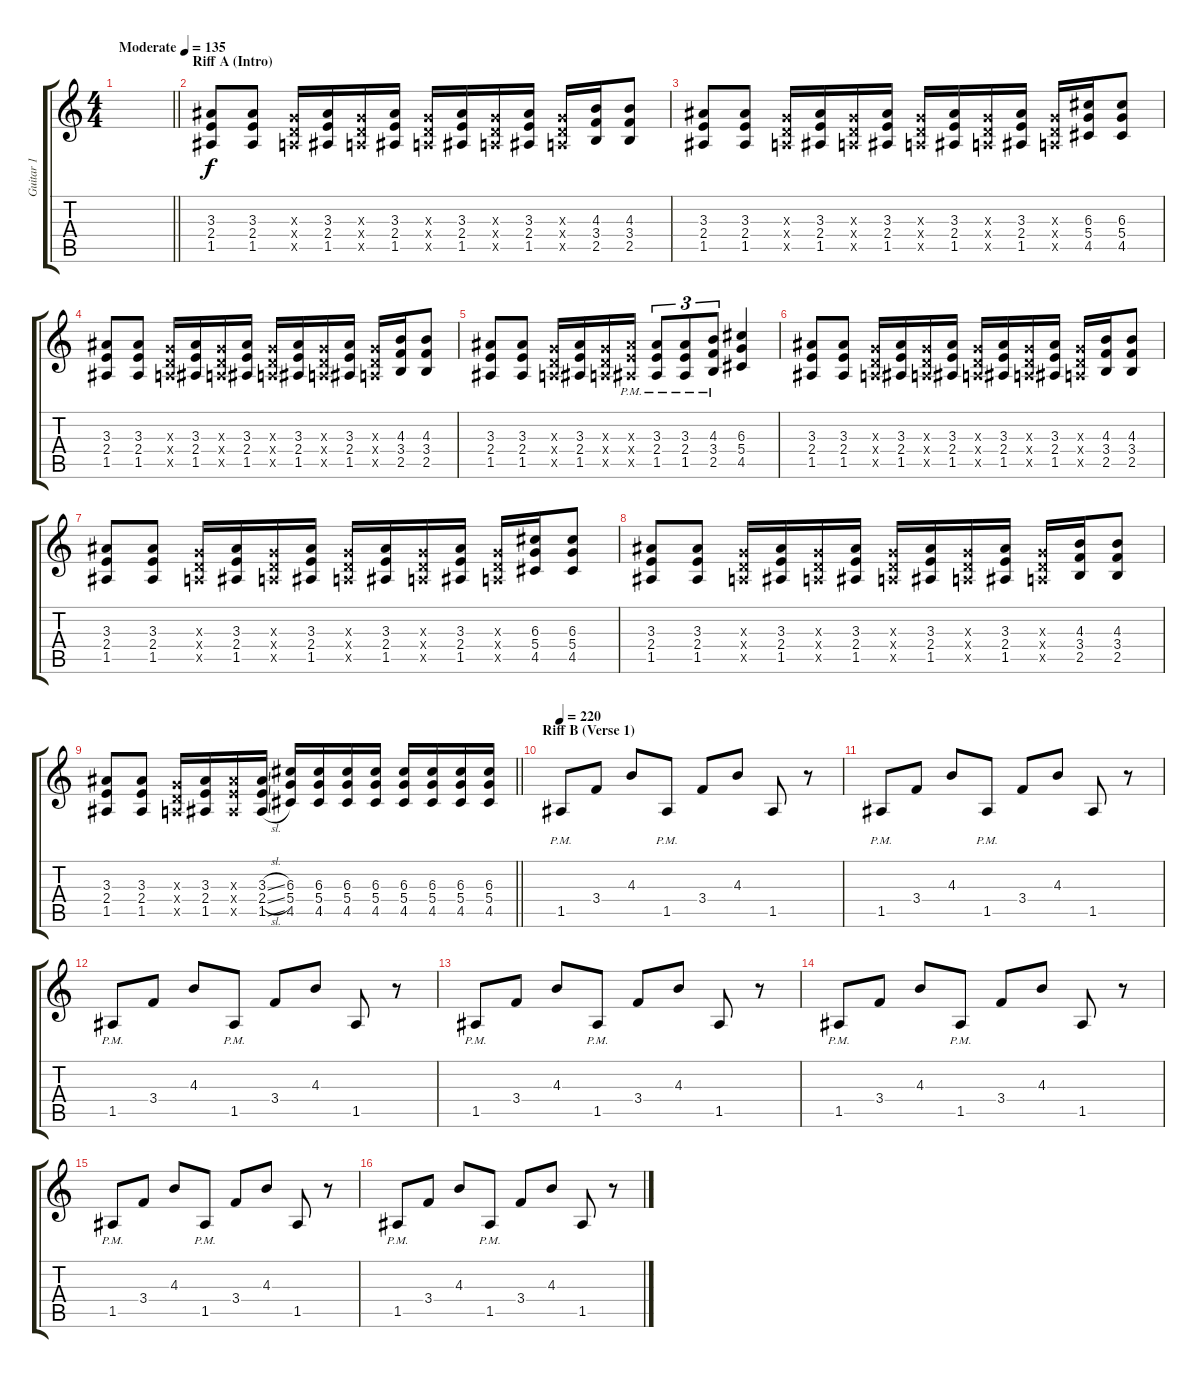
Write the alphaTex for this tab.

\track ("Guitar 1" "Guitar 1") {instrument overdrivenguitar}
\staff {score tabs}
\tuning (E4 B3 G3 D3 A2 D2) {hide}
\ts (4 4)
\tempo (135 "Moderate")
\clef g2
\barLineRight lightlight
\ks c
|
\section ("" "Riff A (Intro)")
(3.3 2.4 1.5).8 (3.3 2.4 1.5).8 (0.3{x} 0.4{x} 0.5{x}).16 (3.3 2.4 1.5).16 (0.3{x} 0.4{x} 0.5{x}).16 (3.3 2.4 1.5).16 (0.3{x} 0.4{x} 0.5{x}).16 (3.3 2.4 1.5).16 (0.3{x} 0.4{x} 0.5{x}).16 (3.3 2.4 1.5).16 (0.3{x} 0.4{x} 0.5{x}).16 (4.3 3.4 2.5).16 (4.3 3.4 2.5).8 |
(3.3 2.4 1.5).8 (3.3 2.4 1.5).8 (0.3{x} 0.4{x} 0.5{x}).16 (3.3 2.4 1.5).16 (0.3{x} 0.4{x} 0.5{x}).16 (3.3 2.4 1.5).16 (0.3{x} 0.4{x} 0.5{x}).16 (3.3 2.4 1.5).16 (0.3{x} 0.4{x} 0.5{x}).16 (3.3 2.4 1.5).16 (0.3{x} 0.4{x} 0.5{x}).16 (6.3 5.4 4.5).16 (6.3 5.4 4.5).8 |
(3.3 2.4 1.5).8 (3.3 2.4 1.5).8 (0.3{x} 0.4{x} 0.5{x}).16 (3.3 2.4 1.5).16 (0.3{x} 0.4{x} 0.5{x}).16 (3.3 2.4 1.5).16 (0.3{x} 0.4{x} 0.5{x}).16 (3.3 2.4 1.5).16 (0.3{x} 0.4{x} 0.5{x}).16 (3.3 2.4 1.5).16 (0.3{x} 0.4{x} 0.5{x}).16 (4.3 3.4 2.5).16 (4.3 3.4 2.5).8 |
(3.3 2.4 1.5).8 (3.3 2.4 1.5).8 (0.3{x} 0.4{x} 0.5{x}).16 (3.3 2.4 1.5).16 (0.3{x} 0.4{x} 0.5{x}).16 (3.3{pm x} 2.4{pm x} 1.5{pm x}).16 (3.3{pm} 2.4{pm} 1.5{pm}).8{tu (3 2)} (3.3{pm} 2.4{pm} 1.5{pm}).8{tu (3 2)} (4.3{pm} 3.4{pm} 2.5{pm}).8{tu (3 2)} (6.3 5.4 4.5).4 |
(3.3 2.4 1.5).8 (3.3 2.4 1.5).8 (0.3{x} 0.4{x} 0.5{x}).16 (3.3 2.4 1.5).16 (0.3{x} 0.4{x} 0.5{x}).16 (3.3 2.4 1.5).16 (0.3{x} 0.4{x} 0.5{x}).16 (3.3 2.4 1.5).16 (0.3{x} 0.4{x} 0.5{x}).16 (3.3 2.4 1.5).16 (0.3{x} 0.4{x} 0.5{x}).16 (4.3 3.4 2.5).16 (4.3 3.4 2.5).8 |
(3.3 2.4 1.5).8 (3.3 2.4 1.5).8 (0.3{x} 0.4{x} 0.5{x}).16 (3.3 2.4 1.5).16 (0.3{x} 0.4{x} 0.5{x}).16 (3.3 2.4 1.5).16 (0.3{x} 0.4{x} 0.5{x}).16 (3.3 2.4 1.5).16 (0.3{x} 0.4{x} 0.5{x}).16 (3.3 2.4 1.5).16 (0.3{x} 0.4{x} 0.5{x}).16 (6.3 5.4 4.5).16 (6.3 5.4 4.5).8 |
(3.3 2.4 1.5).8 (3.3 2.4 1.5).8 (0.3{x} 0.4{x} 0.5{x}).16 (3.3 2.4 1.5).16 (0.3{x} 0.4{x} 0.5{x}).16 (3.3 2.4 1.5).16 (0.3{x} 0.4{x} 0.5{x}).16 (3.3 2.4 1.5).16 (0.3{x} 0.4{x} 0.5{x}).16 (3.3 2.4 1.5).16 (0.3{x} 0.4{x} 0.5{x}).16 (4.3 3.4 2.5).16 (4.3 3.4 2.5).8 |
\barLineRight lightlight
(3.3 2.4 1.5).8 (3.3 2.4 1.5).8 (0.3{x} 0.4{x} 0.5{x}).16 (3.3 2.4 1.5).16 (3.3{x} 2.4{x} 1.5{x}).16 (3.3{sl} 2.4{sl} 1.5{sl}).16 (6.3 5.4 4.5).16 (6.3 5.4 4.5).16 (6.3 5.4 4.5).16 (6.3 5.4 4.5).16 (6.3 5.4 4.5).16 (6.3 5.4 4.5).16 (6.3 5.4 4.5).16 (6.3 5.4 4.5).16 |
\section ("" "Riff B (Verse 1)")
\tempo 220
1.5{pm}.8 3.4.8 4.3.8 1.5{pm}.8 3.4.8 4.3.8 1.5.8 r.8 |
1.5{pm}.8 3.4.8 4.3.8 1.5{pm}.8 3.4.8 4.3.8 1.5.8 r.8 |
1.5{pm}.8 3.4.8 4.3.8 1.5{pm}.8 3.4.8 4.3.8 1.5.8 r.8 |
1.5{pm}.8 3.4.8 4.3.8 1.5{pm}.8 3.4.8 4.3.8 1.5.8 r.8 |
1.5{pm}.8 3.4.8 4.3.8 1.5{pm}.8 3.4.8 4.3.8 1.5.8 r.8 |
1.5{pm}.8 3.4.8 4.3.8 1.5{pm}.8 3.4.8 4.3.8 1.5.8 r.8 |
1.5{pm}.8 3.4.8 4.3.8 1.5{pm}.8 3.4.8 4.3.8 1.5.8 r.8
